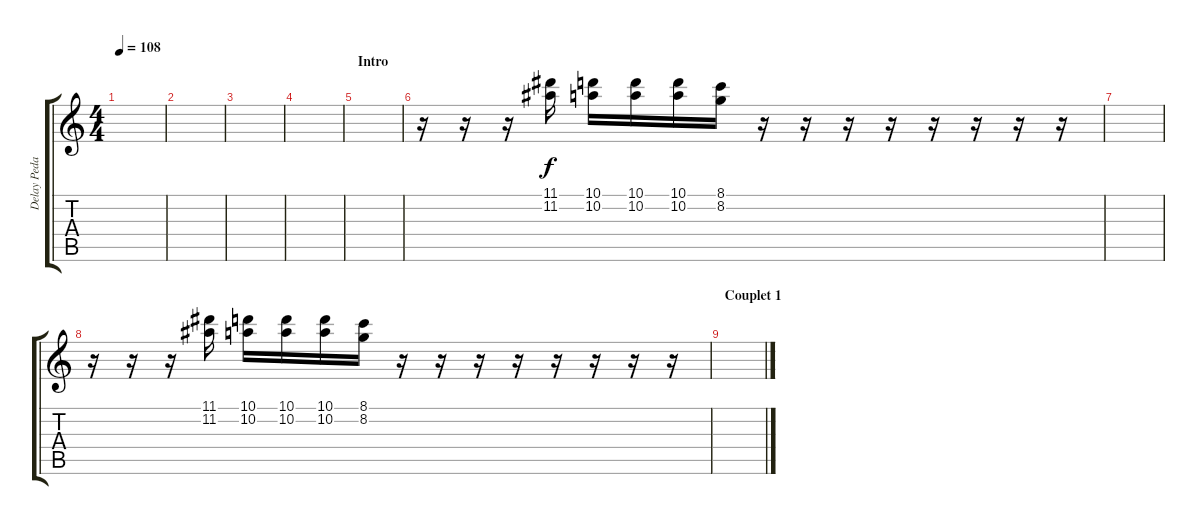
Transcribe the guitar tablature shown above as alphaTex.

\track ("Delay Pedal" "Delay Peda") {instrument acousticguitarsteel}
\staff {score tabs}
\tuning (E4 B3 G3 D3 A2 E2) {hide}
\ts (4 4)
\tempo 108
\clef g2
\ks c
|
|
|
|
\section ("" "Intro")
|
r.16 r.16 r.16 (11.1 11.2).16 (10.1 10.2).16 (10.1 10.2).16 (10.1 10.2).16 (8.1 8.2).16 r.16 r.16 r.16 r.16 r.16 r.16 r.16 r.16 |
|
r.16 r.16 r.16 (11.1 11.2).16 (10.1 10.2).16 (10.1 10.2).16 (10.1 10.2).16 (8.1 8.2).16 r.16 r.16 r.16 r.16 r.16 r.16 r.16 r.16 |
\section ("" "Couplet 1")
